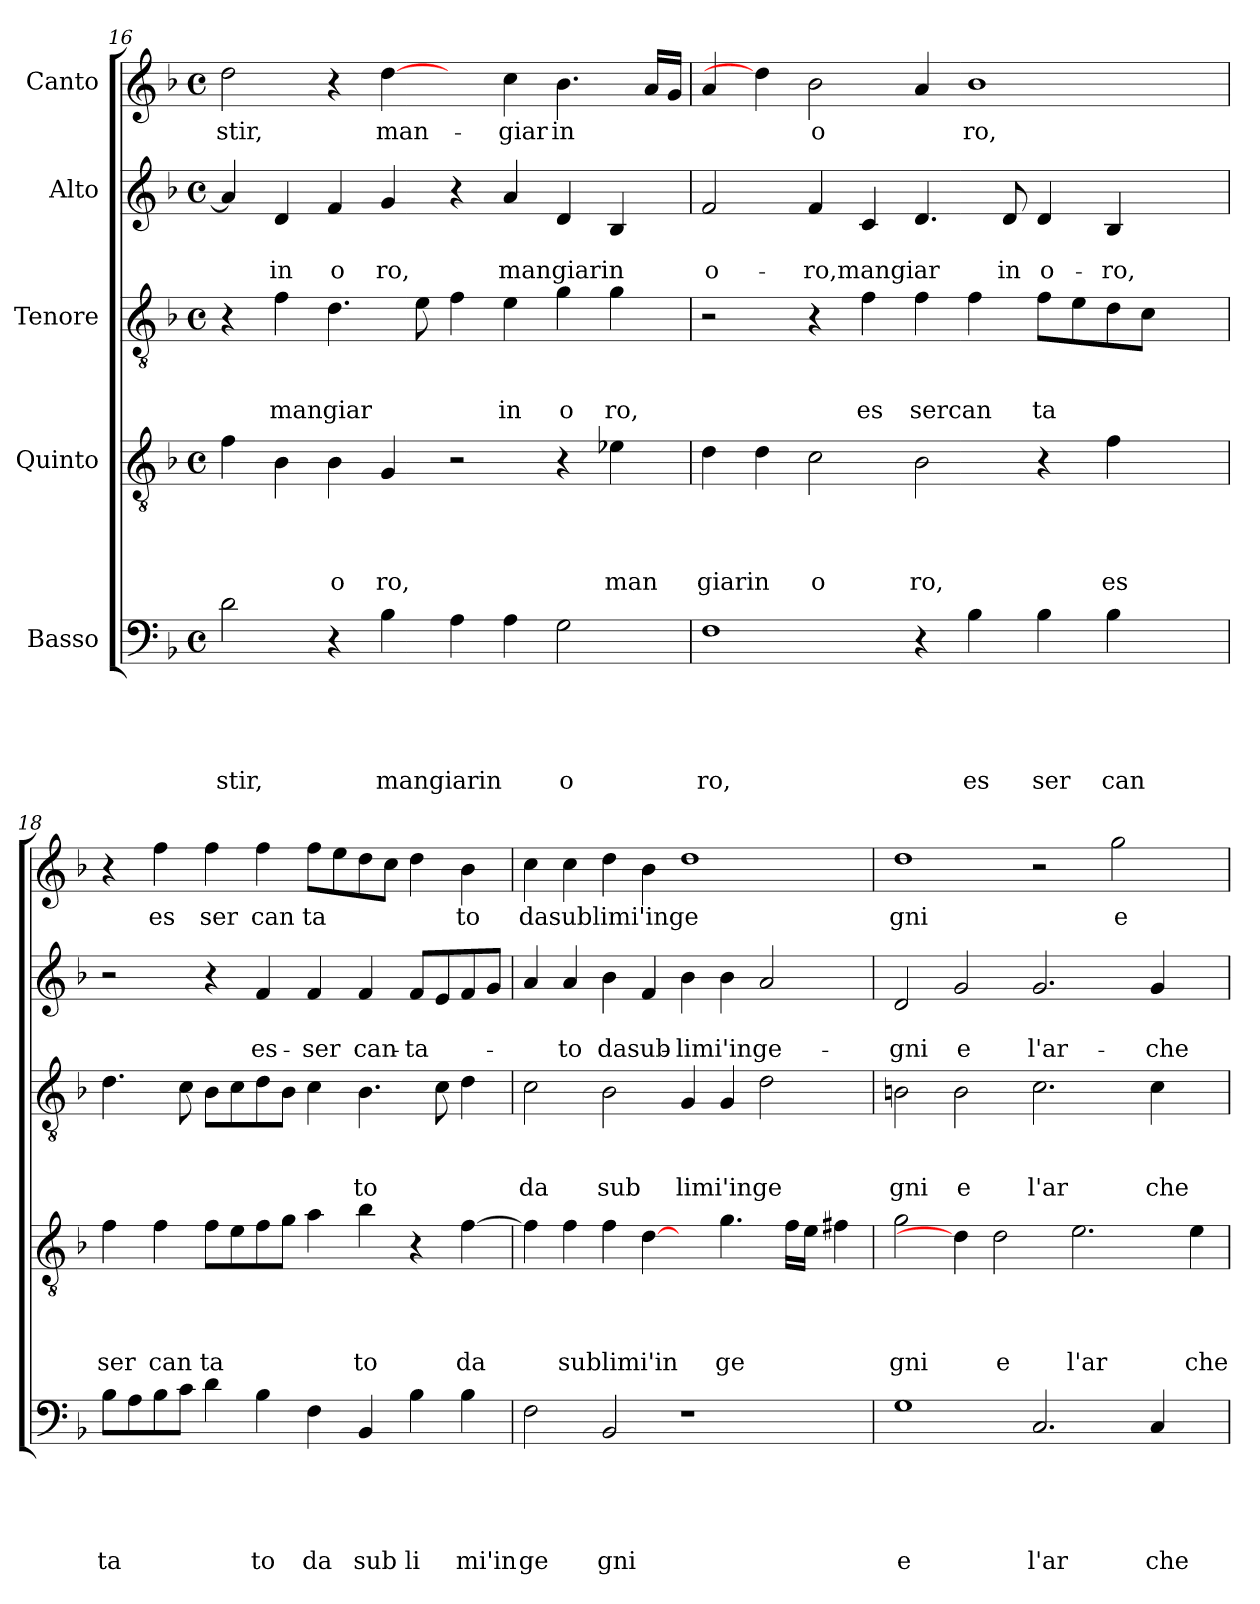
**kern	**text	**text	**text	**text	**text	**kern	**text	**text	**text	**text	**kern	**text	**text	**text	**kern	**text	**text	**kern	**text
*part5	*part5	*part5	*part5	*part5	*part5	*part4	*part4	*part4	*part4	*part4	*part3	*part3	*part3	*part3	*part2	*part2	*part2	*part1	*part1
*staff5	*staff5	*staff5	*staff5	*staff5	*staff5	*staff4	*staff4	*staff4	*staff4	*staff4	*staff3	*staff3	*staff3	*staff3	*staff2	*staff2	*staff2	*staff1	*staff1
*I"Basso	*	*	*	*	*	*I"Quinto	*	*	*	*	*I"Tenore	*	*	*	*I"Alto	*	*	*I"Canto	*
*clefF4	*	*	*	*	*	*clefGv2	*	*	*	*	*clefGv2	*	*	*	*clefG2	*	*	*clefG2	*
*k[b-]	*	*	*	*	*	*k[b-]	*	*	*	*	*k[b-]	*	*	*	*k[b-]	*	*	*k[b-]	*
*F:	*	*	*	*	*	*F:	*	*	*	*	*F:	*	*	*	*F:	*	*	*F:	*
*M4/4	*	*	*	*	*	*M4/4	*	*	*	*	*M4/4	*	*	*	*M4/4	*	*	*M4/4	*
*met(c)	*	*	*	*	*	*met(c)	*	*	*	*	*met(c)	*	*	*	*met(c)	*	*	*met(c)	*
=16	=16	=16	=16	=16	=16	=16	=16	=16	=16	=16	=16	=16	=16	=16	=16	=16	=16	=16	=16
!	!	!	!	!	!LO:LY:b	!	!	!	!	!	!	!	!	!	!	!	!	!	!LO:LY:b
2d\	.	.	.	.	stir,	4f\	.	.	.	.	4r	.	.	.	4a/]	.	.	2dd\	-stir,
!	!	!	!	!	!	!	!	!	!	!	!	!	!	!LO:LY:b	!	!	!LO:LY:b	!	!
.	.	.	.	.	.	4B-\	.	.	.	.	4f\	.	.	mangiar	4d/	.	in	.	.
!	!	!	!	!	!	!	!	!	!	!LO:LY:b	!	!	!	!	!	!	!LO:LY:b	!	!
4r	.	.	.	.	.	4B-\	.	.	.	o	4.d\	.	.	.	4f/	.	o	4r	.
!	!	!	!	!	!LO:LY:b	!	!	!	!	!LO:LY:b	!	!	!	!	!	!	!LO:LY:b	!	!LO:LY:b
4B-\	.	.	.	.	mangiarin	4G/	.	.	.	ro,	.	.	.	.	4g/	.	ro,	[4dd\	man-
.	.	.	.	.	.	.	.	.	.	.	8e\	.	.	.	.	.	.	.	.
4A\	.	.	.	.	.	2r	.	.	.	.	4f\	.	.	.	4r	.	.	4ryy	.
!	!	!	!	!	!	!	!	!	!	!	!	!	!	!LO:LY:b	!	!	!LO:LY:b	!	!LO:LY:b
4A\	.	.	.	.	.	.	.	.	.	.	4e\	.	.	in	4a/	.	mangiarin	4cc\	-giar
!	!	!	!	!	!LO:LY:b	!	!	!	!	!	!	!	!	!LO:LY:b	!	!	!	!	!LO:LY:b
2G\	.	.	.	.	o	4r	.	.	.	.	4g\	.	.	o	4d/	.	.	4.b-\	in
!	!	!	!	!	!	!	!	!	!	!LO:LY:b	!	!	!	!LO:LY:b	!	!	!	!	!
.	.	.	.	.	.	4e-X\	.	.	.	man	4g\	.	.	ro,	4B-/	.	.	.	.
.	.	.	.	.	.	.	.	.	.	.	.	.	.	.	.	.	.	16a/LL	.
.	.	.	.	.	.	.	.	.	.	.	.	.	.	.	.	.	.	16g/JJ	.
!!LO:LB:g=z
=17	=17	=17	=17	=17	=17	=17	=17	=17	=17	=17	=17	=17	=17	=17	=17	=17	=17	=17	=17
!	!	!	!	!	!LO:LY:b	!	!	!	!	!LO:LY:b	!	!	!	!	!	!	!LO:LY:b	!	!
1F	.	.	.	.	ro,	4d\	.	.	.	giarin	2r	.	.	.	2f/	.	o-	4a/	.
.	.	.	.	.	.	4d\	.	.	.	.	.	.	.	.	.	.	.	4dd\]	.
!	!	!	!	!	!	!	!	!	!	!LO:LY:b	!	!	!	!	!	!	!LO:LY:b	!	!LO:LY:b
.	.	.	.	.	.	2c\	.	.	.	o	4r	.	.	.	4f/	.	-ro,mangiar	2b-\	o
!	!	!	!	!	!	!	!	!	!	!	!	!	!	!LO:LY:b	!	!	!	!	!
.	.	.	.	.	.	.	.	.	.	.	4f\	.	.	es	4c/	.	.	.	.
!	!	!	!	!	!	!	!	!	!	!LO:LY:b	!	!	!	!LO:LY:b	!	!	!	!	!
4r	.	.	.	.	.	2B-\	.	.	.	ro,	4f\	.	.	sercan	4.d/	.	.	4a/	.
!	!	!	!	!	!LO:LY:b	!	!	!	!	!	!	!	!	!	!	!	!	!	!LO:LY:b
4B-\	.	.	.	.	es	.	.	.	.	.	4f\	.	.	.	.	.	.	1b-	ro,
!	!	!	!	!	!	!	!	!	!	!	!	!	!	!	!	!	!LO:LY:b	!	!
.	.	.	.	.	.	.	.	.	.	.	.	.	.	.	8d/	.	in	.	.
!	!	!	!	!	!LO:LY:b	!	!	!	!	!	!	!	!	!LO:LY:b	!	!	!LO:LY:b	!	!
4B-\	.	.	.	.	ser	4r	.	.	.	.	8f\L	.	.	ta	4d/	.	o-	.	.
.	.	.	.	.	.	.	.	.	.	.	8e\	.	.	.	.	.	.	.	.
!	!	!	!	!	!LO:LY:b	!	!	!	!	!LO:LY:b	!	!	!	!	!	!	!LO:LY:b	!	!
4B-\	.	.	.	.	can	4f\	.	.	.	es	8d\	.	.	.	4B-/	.	-ro,	.	.
.	.	.	.	.	.	.	.	.	.	.	8c\J	.	.	.	.	.	.	.	.
4ryy	.	.	.	.	.	4ryy	.	.	.	.	4ryy	.	.	.	4ryy	.	.	.	.
=18	=18	=18	=18	=18	=18	=18	=18	=18	=18	=18	=18	=18	=18	=18	=18	=18	=18	=18	=18
!	!	!	!	!	!LO:LY:b	!	!	!	!	!LO:LY:b	!	!	!	!	!	!	!	!	!
8B-\L	.	.	.	.	ta	4f\	.	.	.	ser	4.d\	.	.	.	2r	.	.	4r	.
8A\	.	.	.	.	.	.	.	.	.	.	.	.	.	.	.	.	.	.	.
!	!	!	!	!	!	!	!	!	!	!LO:LY:b	!	!	!	!	!	!	!	!	!LO:LY:b
8B-\	.	.	.	.	.	4f\	.	.	.	can	.	.	.	.	.	.	.	4ff\	es
8c\J	.	.	.	.	.	.	.	.	.	.	8c\	.	.	.	.	.	.	.	.
!	!	!	!	!	!	!	!	!	!	!LO:LY:b	!	!	!	!	!	!	!	!	!LO:LY:b
4d\	.	.	.	.	.	8f\L	.	.	.	ta	8B-\L	.	.	.	4r	.	.	4ff\	ser
.	.	.	.	.	.	8e\	.	.	.	.	8c\	.	.	.	.	.	.	.	.
!	!	!	!	!	!LO:LY:b	!	!	!	!	!	!	!	!	!	!	!	!LO:LY:b	!	!LO:LY:b
4B-\	.	.	.	.	to	8f\	.	.	.	.	8d\	.	.	.	4f/	.	es-	4ff\	can
.	.	.	.	.	.	8g\J	.	.	.	.	8B-\J	.	.	.	.	.	.	.	.
!	!	!	!	!	!LO:LY:b	!	!	!	!	!	!	!	!	!	!	!	!LO:LY:b	!	!LO:LY:b
4F\	.	.	.	.	da	4a\	.	.	.	.	4c\	.	.	.	4f/	.	-ser	8ff\L	ta
.	.	.	.	.	.	.	.	.	.	.	.	.	.	.	.	.	.	8ee\	.
!	!	!	!	!	!LO:LY:b	!	!	!	!	!LO:LY:b	!	!	!	!LO:LY:b	!	!	!LO:LY:b	!	!
4BB-/	.	.	.	.	sub	4b-\	.	.	.	to	4.B-\	.	.	to	4f/	.	can-	8dd\	.
.	.	.	.	.	.	.	.	.	.	.	.	.	.	.	.	.	.	8cc\J	.
!	!	!	!	!	!LO:LY:b	!	!	!	!	!	!	!	!	!	!	!	!LO:LY:b	!	!
4B-\	.	.	.	.	li	4r	.	.	.	.	.	.	.	.	8f/L	.	-ta-	4dd\	.
.	.	.	.	.	.	.	.	.	.	.	8c\	.	.	.	8e/	.	.	.	.
!	!	!	!	!	!LO:LY:b	!	!	!	!	!LO:LY:b	!	!	!	!	!	!	!	!	!LO:LY:b
4B-\	.	.	.	.	mi'in	[>4f\	.	.	.	da	4d\	.	.	.	8f/	.	.	4b-\	to
.	.	.	.	.	.	.	.	.	.	.	.	.	.	.	8g/J	.	.	.	.
=19	=19	=19	=19	=19	=19	=19	=19	=19	=19	=19	=19	=19	=19	=19	=19	=19	=19	=19	=19
!	!	!	!	!	!LO:LY:b	!	!	!	!	!	!	!	!	!LO:LY:b	!	!	!	!	!LO:LY:b
2F\	.	.	.	.	ge	4f\]	.	.	.	.	2c\	.	.	da	4a/	.	.	4cc\	dasublimi'inge
!	!	!	!	!	!	!	!	!	!	!LO:LY:b	!	!	!	!	!	!	!LO:LY:b	!	!
.	.	.	.	.	.	4f\	.	.	.	sublimi'in	.	.	.	.	4a/	.	-to	4cc\	.
!	!	!	!	!	!LO:LY:b	!	!	!	!	!	!	!	!	!LO:LY:b	!	!	!LO:LY:b	!	!
2BB-/	.	.	.	.	gni	4f\	.	.	.	.	2B-\	.	.	sub	4b-\	.	dasub-	4dd\	.
.	.	.	.	.	.	[4d\	.	.	.	.	.	.	.	.	4f/	.	.	4b-\	.
!	!	!	!	!	!	!	!	!	!	!	!	!	!	!LO:LY:b	!	!	!LO:LY:b	!	!
1r	.	.	.	.	.	4ryy	.	.	.	.	4G/	.	.	limi'inge	4b-\	.	-limi'inge-	1dd	.
!	!	!	!	!	!	!	!	!	!	!LO:LY:b	!	!	!	!	!	!	!	!	!
.	.	.	.	.	.	4.g\	.	.	.	ge	4G/	.	.	.	4b-\	.	.	.	.
.	.	.	.	.	.	.	.	.	.	.	2d\	.	.	.	2a/	.	.	.	.
.	.	.	.	.	.	16f\LL	.	.	.	.	.	.	.	.	.	.	.	.	.
.	.	.	.	.	.	16e\JJ	.	.	.	.	.	.	.	.	.	.	.	.	.
.	.	.	.	.	.	4f#X\	.	.	.	.	.	.	.	.	.	.	.	.	.
=20	=20	=20	=20	=20	=20	=20	=20	=20	=20	=20	=20	=20	=20	=20	=20	=20	=20	=20	=20
!	!	!	!	!	!LO:LY:b	!	!	!	!	!LO:LY:b	!	!	!	!LO:LY:b	!	!	!LO:LY:b	!	!LO:LY:b
1G	.	.	.	.	e	2g\	.	.	.	gni	2Bn\	.	.	gni	2d/	.	-gni	1dd	gni
!	!	!	!	!	!	!	!	!	!	!	!	!	!	!LO:LY:b	!	!	!LO:LY:b	!	!
.	.	.	.	.	.	4d\]	.	.	.	.	2B\	.	.	e	2g/	.	e	.	.
!	!	!	!	!	!	!	!	!	!	!LO:LY:b	!	!	!	!	!	!	!	!	!
.	.	.	.	.	.	2d\	.	.	.	e	.	.	.	.	.	.	.	.	.
!	!	!	!	!	!LO:LY:b	!	!	!	!	!	!	!	!	!LO:LY:b	!	!	!LO:LY:b	!	!
2.C/	.	.	.	.	l'ar	.	.	.	.	.	2.c\	.	.	l'ar	2.g/	.	l'ar-	2r	.
!	!	!	!	!	!	!	!	!	!	!LO:LY:b	!	!	!	!	!	!	!	!	!
.	.	.	.	.	.	2.e\	.	.	.	l'ar	.	.	.	.	.	.	.	.	.
!	!	!	!	!	!	!	!	!	!	!	!	!	!	!	!	!	!	!	!LO:LY:b
.	.	.	.	.	.	.	.	.	.	.	.	.	.	.	.	.	.	2gg\	e
!	!	!	!	!	!LO:LY:b	!	!	!	!	!	!	!	!	!LO:LY:b	!	!	!LO:LY:b	!	!
4C/	.	.	.	.	che	.	.	.	.	.	4c\	.	.	che	4g/	.	-che	.	.
!	!	!	!	!	!	!	!	!	!	!LO:LY:b	!	!	!	!	!	!	!	!	!
4ryy	.	.	.	.	.	4e\	.	.	.	che	4ryy	.	.	.	4ryy	.	.	4ryy	.
=	=	=	=	=	=	=	=	=	=	=	=	=	=	=	=	=	=	=	=
*-	*-	*-	*-	*-	*-	*-	*-	*-	*-	*-	*-	*-	*-	*-	*-	*-	*-	*-	*-
